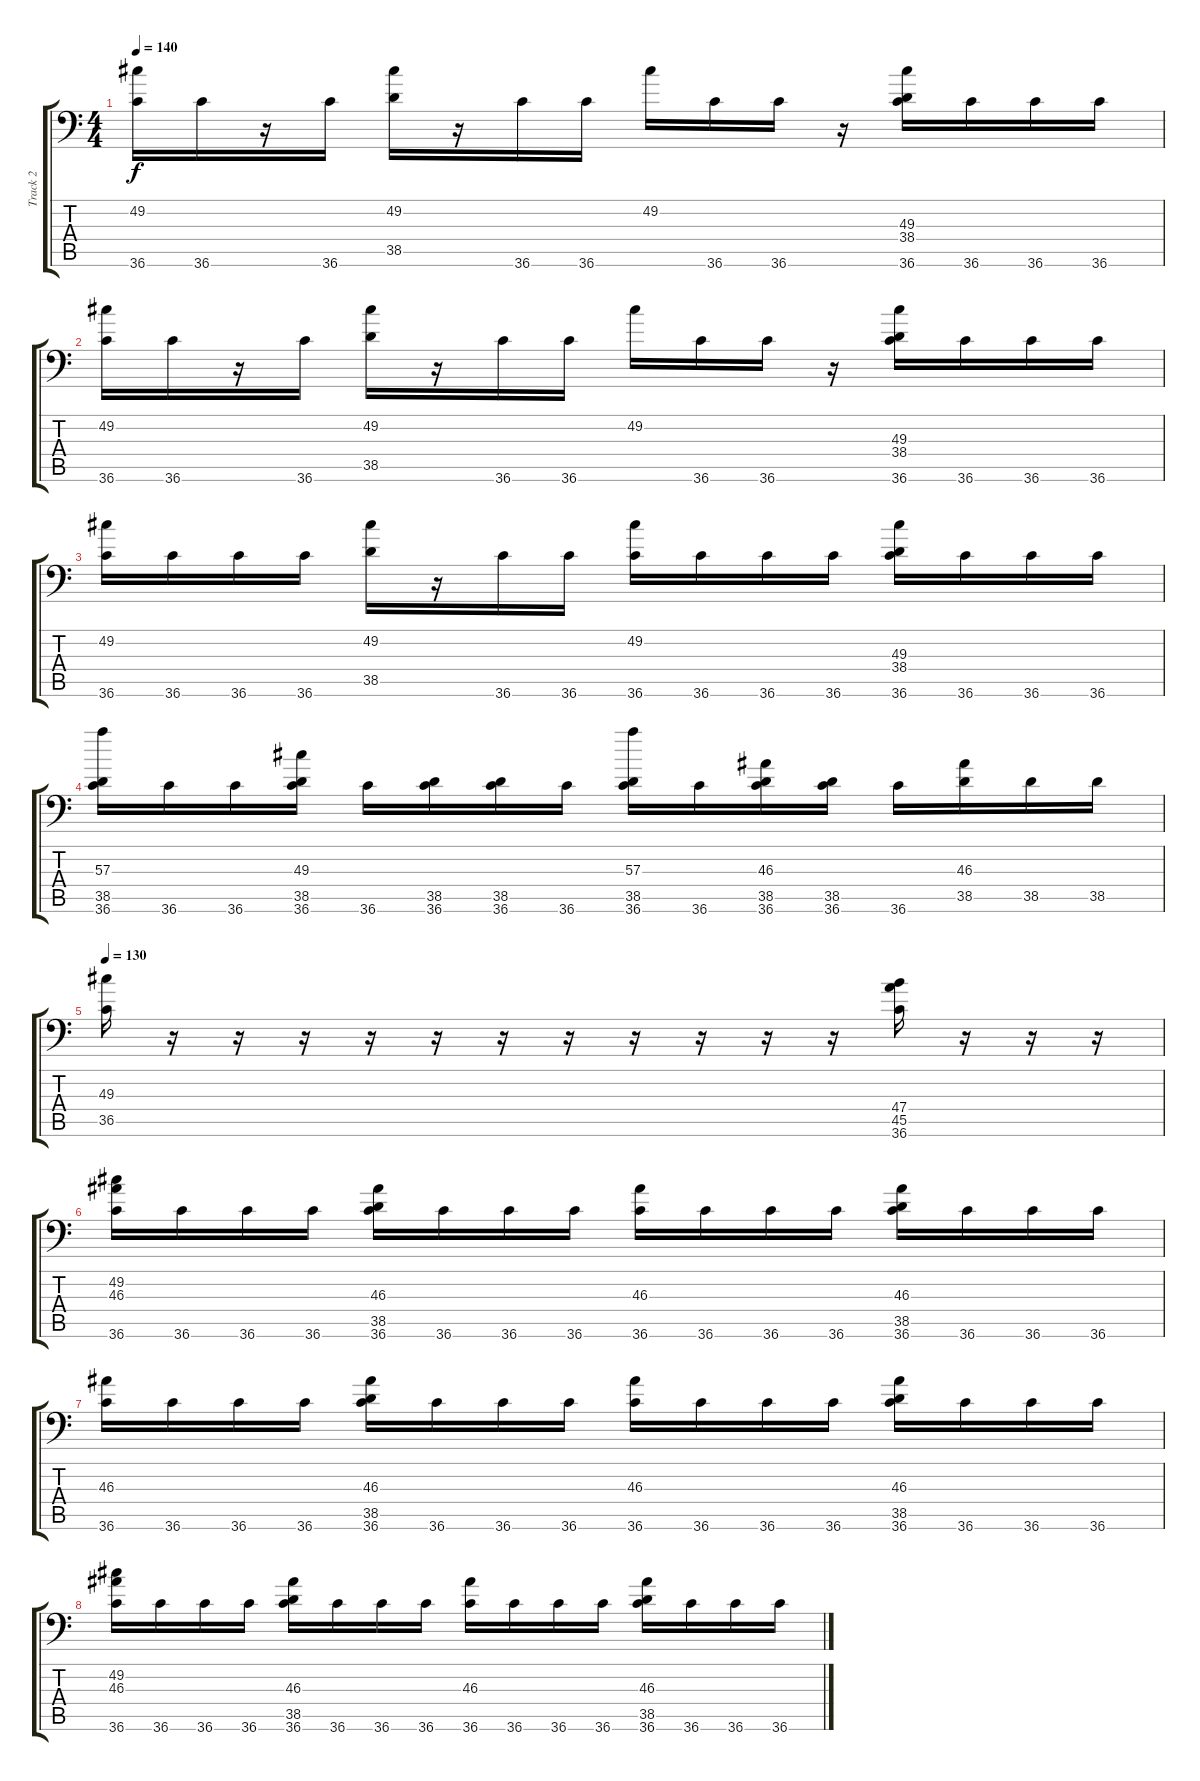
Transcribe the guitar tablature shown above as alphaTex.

\track ("Track 2" "Track 2") {instrument acousticgrandpiano}
\staff {score tabs}
\tuning (C-1 C-1 C-1 C-1 C-1 C-1) {hide}
\ts (4 4)
\tempo 140
\clef f4
\ks c
(49.2 36.6).16{dy f} 36.6.16 r.16 36.6.16 (49.2 38.5).16 r.16 36.6.16 36.6.16 49.2.16 36.6.16 36.6.16 r.16 (49.3 38.4 36.6).16 36.6.16 36.6.16 36.6.16 |
(49.2 36.6).16 36.6.16 r.16 36.6.16 (49.2 38.5).16 r.16 36.6.16 36.6.16 49.2.16 36.6.16 36.6.16 r.16 (49.3 38.4 36.6).16 36.6.16 36.6.16 36.6.16 |
(49.2 36.6).16 36.6.16 36.6.16 36.6.16 (49.2 38.5).16 r.16 36.6.16 36.6.16 (49.2 36.6).16 36.6.16 36.6.16 36.6.16 (49.3 38.4 36.6).16 36.6.16 36.6.16 36.6.16 |
(57.3 38.5 36.6).16 36.6.16 36.6.16 (49.3 38.5 36.6).16 36.6.16 (38.5 36.6).16 (38.5 36.6).16 36.6.16 (57.3 38.5 36.6).16 36.6.16 (46.3 38.5 36.6).16 (38.5 36.6).16 36.6.16 (46.3 38.5).16 38.5.16 38.5.16 |
\tempo 130
(49.3 36.5).16 r.16 r.16 r.16 r.16 r.16 r.16 r.16 r.16 r.16 r.16 r.16 (47.4 45.5 36.6).16 r.16 r.16 r.16 |
(49.2 46.3 36.6).16 36.6.16 36.6.16 36.6.16 (46.3 38.5 36.6).16 36.6.16 36.6.16 36.6.16 (46.3 36.6).16 36.6.16 36.6.16 36.6.16 (46.3 38.5 36.6).16 36.6.16 36.6.16 36.6.16 |
(46.3 36.6).16 36.6.16 36.6.16 36.6.16 (46.3 38.5 36.6).16 36.6.16 36.6.16 36.6.16 (46.3 36.6).16 36.6.16 36.6.16 36.6.16 (46.3 38.5 36.6).16 36.6.16 36.6.16 36.6.16 |
(49.2 46.3 36.6).16 36.6.16 36.6.16 36.6.16 (46.3 38.5 36.6).16 36.6.16 36.6.16 36.6.16 (46.3 36.6).16 36.6.16 36.6.16 36.6.16 (46.3 38.5 36.6).16 36.6.16 36.6.16 36.6.16
